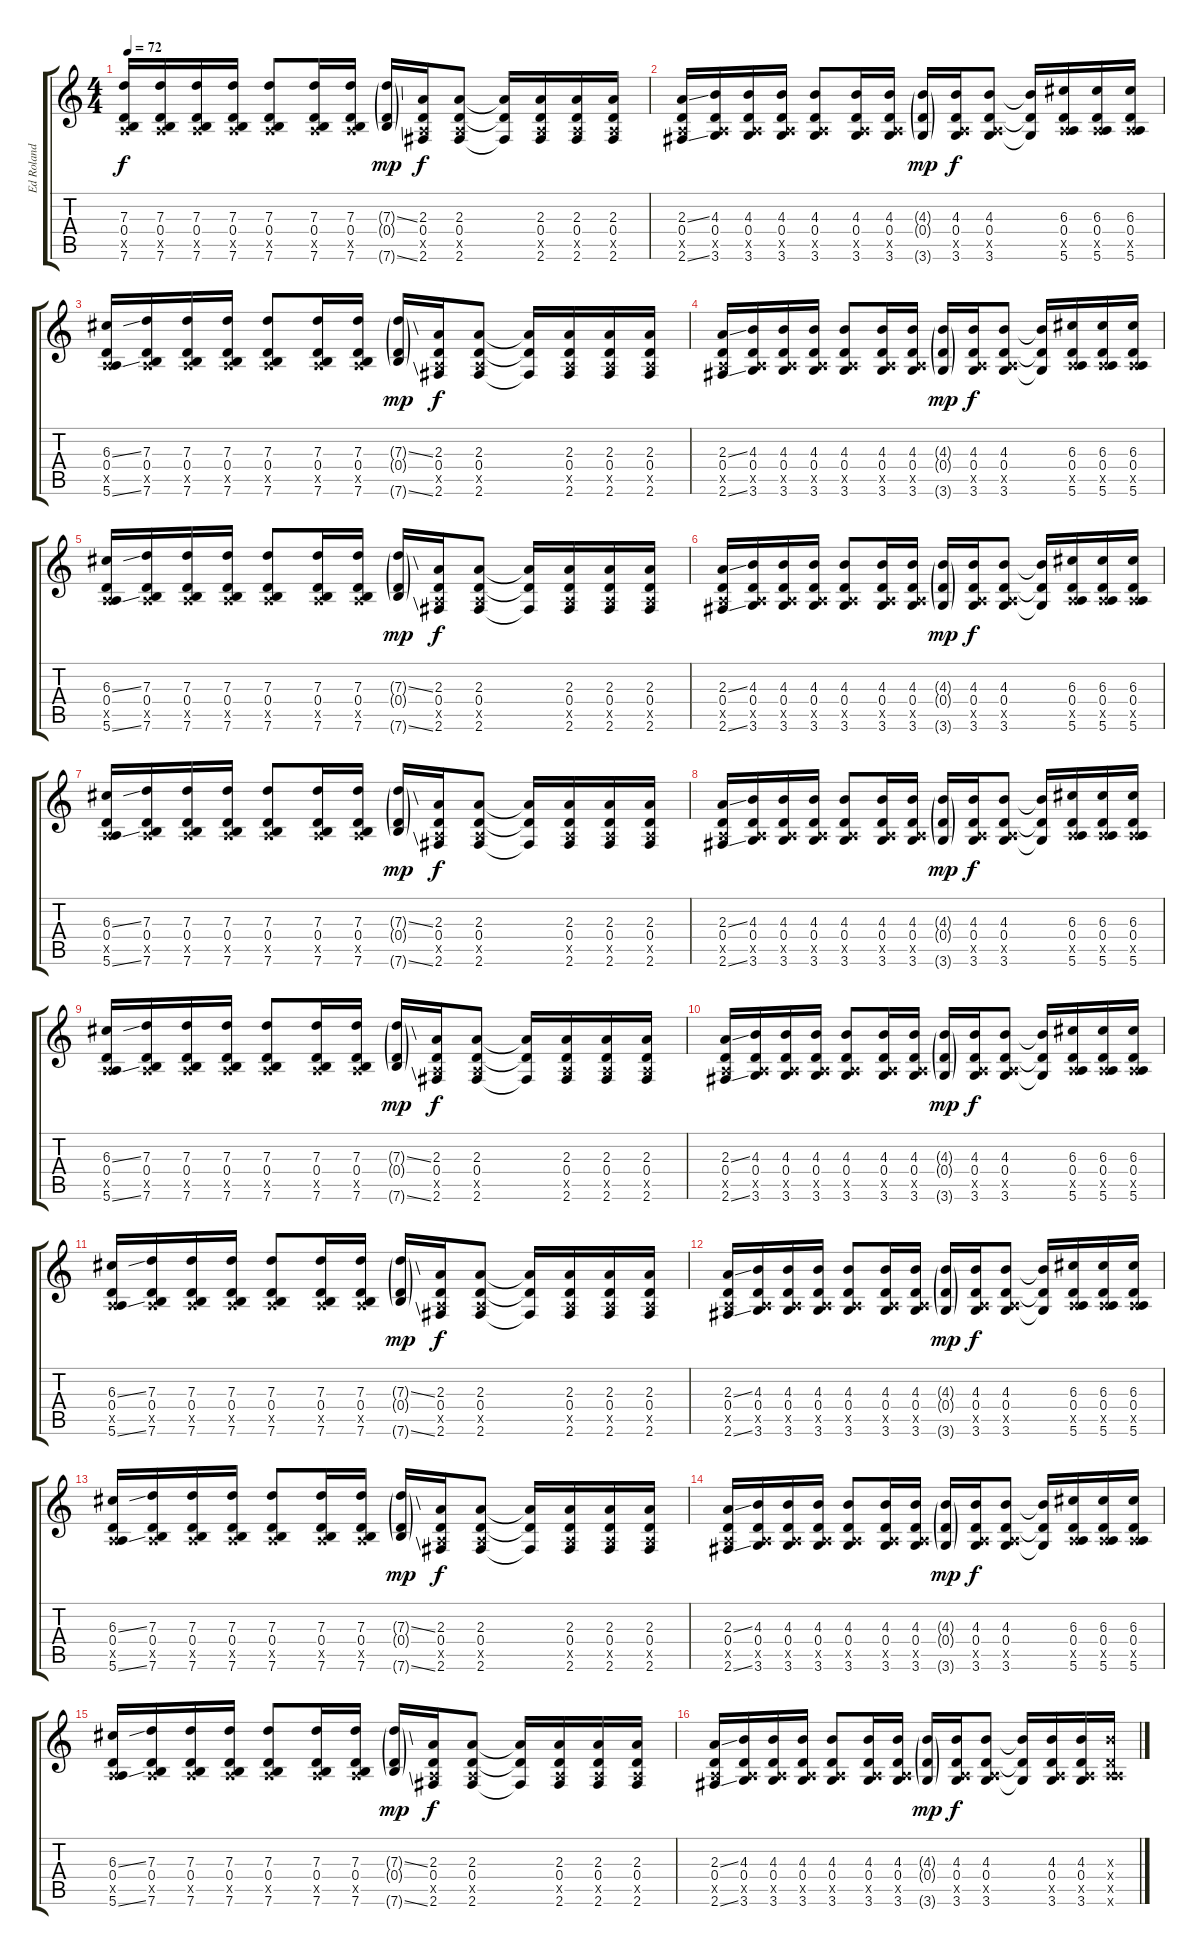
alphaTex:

\track ("Ed Roland" "Ed Roland") {instrument acousticguitarsteel}
\staff {score tabs}
\tuning (E4 B3 G3 D3 A2 E2) {hide}
\ts (4 4)
\tempo 72
\clef g2
\ks c
(7.3 0.4 0.5{x} 7.6).16{dy f instrument acousticguitarsteel} (7.3 0.4 0.5{x} 7.6).16 (7.3 0.4 0.5{x} 7.6).16 (7.3 0.4 0.5{x} 7.6).16 (7.3 0.4 0.5{x} 7.6).8 (7.3 0.4 0.5{x} 7.6).16 (7.3 0.4 0.5{x} 7.6).16 (7.3{ss g} 0.4{g} 7.6{ss g}).16{dy mp} (2.3 0.4 0.5{x} 2.6).16{dy f} (2.3 0.4 0.5{x} 2.6).8 (2.3{t} 0.4{t} 2.6{t}).16 (2.3 0.4 0.5{x} 2.6).16 (2.3 0.4 0.5{x} 2.6).16 (2.3 0.4 0.5{x} 2.6).16 |
(2.3{ss} 0.4 0.5{x} 2.6{ss}).16 (4.3 0.4 0.5{x} 3.6).16 (4.3 0.4 0.5{x} 3.6).16 (4.3 0.4 0.5{x} 3.6).16 (4.3 0.4 0.5{x} 3.6).8 (4.3 0.4 0.5{x} 3.6).16 (4.3 0.4 0.5{x} 3.6).16 (4.3{g} 0.4{g} 3.6{g}).16{dy mp} (4.3 0.4 0.5{x} 3.6).16{dy f} (4.3 0.4 0.5{x} 3.6).8 (4.3{t} 0.4{t} 3.6{t}).16 (6.3 0.4 0.5{x} 5.6).16 (6.3 0.4 0.5{x} 5.6).16 (6.3 0.4 0.5{x} 5.6).16 |
(6.3{ss} 0.4 0.5{x} 5.6{ss}).16 (7.3 0.4 0.5{x} 7.6).16 (7.3 0.4 0.5{x} 7.6).16 (7.3 0.4 0.5{x} 7.6).16 (7.3 0.4 0.5{x} 7.6).8 (7.3 0.4 0.5{x} 7.6).16 (7.3 0.4 0.5{x} 7.6).16 (7.3{ss g} 0.4{g} 7.6{ss g}).16{dy mp} (2.3 0.4 0.5{x} 2.6).16{dy f} (2.3 0.4 0.5{x} 2.6).8 (2.3{t} 0.4{t} 2.6{t}).16 (2.3 0.4 0.5{x} 2.6).16 (2.3 0.4 0.5{x} 2.6).16 (2.3 0.4 0.5{x} 2.6).16 |
(2.3{ss} 0.4 0.5{x} 2.6{ss}).16 (4.3 0.4 0.5{x} 3.6).16 (4.3 0.4 0.5{x} 3.6).16 (4.3 0.4 0.5{x} 3.6).16 (4.3 0.4 0.5{x} 3.6).8 (4.3 0.4 0.5{x} 3.6).16 (4.3 0.4 0.5{x} 3.6).16 (4.3{g} 0.4{g} 3.6{g}).16{dy mp} (4.3 0.4 0.5{x} 3.6).16{dy f} (4.3 0.4 0.5{x} 3.6).8 (4.3{t} 0.4{t} 3.6{t}).16 (6.3 0.4 0.5{x} 5.6).16 (6.3 0.4 0.5{x} 5.6).16 (6.3 0.4 0.5{x} 5.6).16 |
(6.3{ss} 0.4 0.5{x} 5.6{ss}).16 (7.3 0.4 0.5{x} 7.6).16 (7.3 0.4 0.5{x} 7.6).16 (7.3 0.4 0.5{x} 7.6).16 (7.3 0.4 0.5{x} 7.6).8 (7.3 0.4 0.5{x} 7.6).16 (7.3 0.4 0.5{x} 7.6).16 (7.3{ss g} 0.4{g} 7.6{ss g}).16{dy mp} (2.3 0.4 0.5{x} 2.6).16{dy f} (2.3 0.4 0.5{x} 2.6).8 (2.3{t} 0.4{t} 2.6{t}).16 (2.3 0.4 0.5{x} 2.6).16 (2.3 0.4 0.5{x} 2.6).16 (2.3 0.4 0.5{x} 2.6).16 |
(2.3{ss} 0.4 0.5{x} 2.6{ss}).16 (4.3 0.4 0.5{x} 3.6).16 (4.3 0.4 0.5{x} 3.6).16 (4.3 0.4 0.5{x} 3.6).16 (4.3 0.4 0.5{x} 3.6).8 (4.3 0.4 0.5{x} 3.6).16 (4.3 0.4 0.5{x} 3.6).16 (4.3{g} 0.4{g} 3.6{g}).16{dy mp} (4.3 0.4 0.5{x} 3.6).16{dy f} (4.3 0.4 0.5{x} 3.6).8 (4.3{t} 0.4{t} 3.6{t}).16 (6.3 0.4 0.5{x} 5.6).16 (6.3 0.4 0.5{x} 5.6).16 (6.3 0.4 0.5{x} 5.6).16 |
(6.3{ss} 0.4 0.5{x} 5.6{ss}).16 (7.3 0.4 0.5{x} 7.6).16 (7.3 0.4 0.5{x} 7.6).16 (7.3 0.4 0.5{x} 7.6).16 (7.3 0.4 0.5{x} 7.6).8 (7.3 0.4 0.5{x} 7.6).16 (7.3 0.4 0.5{x} 7.6).16 (7.3{ss g} 0.4{g} 7.6{ss g}).16{dy mp} (2.3 0.4 0.5{x} 2.6).16{dy f} (2.3 0.4 0.5{x} 2.6).8 (2.3{t} 0.4{t} 2.6{t}).16 (2.3 0.4 0.5{x} 2.6).16 (2.3 0.4 0.5{x} 2.6).16 (2.3 0.4 0.5{x} 2.6).16 |
(2.3{ss} 0.4 0.5{x} 2.6{ss}).16 (4.3 0.4 0.5{x} 3.6).16 (4.3 0.4 0.5{x} 3.6).16 (4.3 0.4 0.5{x} 3.6).16 (4.3 0.4 0.5{x} 3.6).8 (4.3 0.4 0.5{x} 3.6).16 (4.3 0.4 0.5{x} 3.6).16 (4.3{g} 0.4{g} 3.6{g}).16{dy mp} (4.3 0.4 0.5{x} 3.6).16{dy f} (4.3 0.4 0.5{x} 3.6).8 (4.3{t} 0.4{t} 3.6{t}).16 (6.3 0.4 0.5{x} 5.6).16 (6.3 0.4 0.5{x} 5.6).16 (6.3 0.4 0.5{x} 5.6).16 |
(6.3{ss} 0.4 0.5{x} 5.6{ss}).16 (7.3 0.4 0.5{x} 7.6).16 (7.3 0.4 0.5{x} 7.6).16 (7.3 0.4 0.5{x} 7.6).16 (7.3 0.4 0.5{x} 7.6).8 (7.3 0.4 0.5{x} 7.6).16 (7.3 0.4 0.5{x} 7.6).16 (7.3{ss g} 0.4{g} 7.6{ss g}).16{dy mp} (2.3 0.4 0.5{x} 2.6).16{dy f} (2.3 0.4 0.5{x} 2.6).8 (2.3{t} 0.4{t} 2.6{t}).16 (2.3 0.4 0.5{x} 2.6).16 (2.3 0.4 0.5{x} 2.6).16 (2.3 0.4 0.5{x} 2.6).16 |
(2.3{ss} 0.4 0.5{x} 2.6{ss}).16 (4.3 0.4 0.5{x} 3.6).16 (4.3 0.4 0.5{x} 3.6).16 (4.3 0.4 0.5{x} 3.6).16 (4.3 0.4 0.5{x} 3.6).8 (4.3 0.4 0.5{x} 3.6).16 (4.3 0.4 0.5{x} 3.6).16 (4.3{g} 0.4{g} 3.6{g}).16{dy mp} (4.3 0.4 0.5{x} 3.6).16{dy f} (4.3 0.4 0.5{x} 3.6).8 (4.3{t} 0.4{t} 3.6{t}).16 (6.3 0.4 0.5{x} 5.6).16 (6.3 0.4 0.5{x} 5.6).16 (6.3 0.4 0.5{x} 5.6).16 |
(6.3{ss} 0.4 0.5{x} 5.6{ss}).16 (7.3 0.4 0.5{x} 7.6).16 (7.3 0.4 0.5{x} 7.6).16 (7.3 0.4 0.5{x} 7.6).16 (7.3 0.4 0.5{x} 7.6).8 (7.3 0.4 0.5{x} 7.6).16 (7.3 0.4 0.5{x} 7.6).16 (7.3{ss g} 0.4{g} 7.6{ss g}).16{dy mp} (2.3 0.4 0.5{x} 2.6).16{dy f} (2.3 0.4 0.5{x} 2.6).8 (2.3{t} 0.4{t} 2.6{t}).16 (2.3 0.4 0.5{x} 2.6).16 (2.3 0.4 0.5{x} 2.6).16 (2.3 0.4 0.5{x} 2.6).16 |
(2.3{ss} 0.4 0.5{x} 2.6{ss}).16 (4.3 0.4 0.5{x} 3.6).16 (4.3 0.4 0.5{x} 3.6).16 (4.3 0.4 0.5{x} 3.6).16 (4.3 0.4 0.5{x} 3.6).8 (4.3 0.4 0.5{x} 3.6).16 (4.3 0.4 0.5{x} 3.6).16 (4.3{g} 0.4{g} 3.6{g}).16{dy mp} (4.3 0.4 0.5{x} 3.6).16{dy f} (4.3 0.4 0.5{x} 3.6).8 (4.3{t} 0.4{t} 3.6{t}).16 (6.3 0.4 0.5{x} 5.6).16 (6.3 0.4 0.5{x} 5.6).16 (6.3 0.4 0.5{x} 5.6).16 |
(6.3{ss} 0.4 0.5{x} 5.6{ss}).16 (7.3 0.4 0.5{x} 7.6).16 (7.3 0.4 0.5{x} 7.6).16 (7.3 0.4 0.5{x} 7.6).16 (7.3 0.4 0.5{x} 7.6).8 (7.3 0.4 0.5{x} 7.6).16 (7.3 0.4 0.5{x} 7.6).16 (7.3{ss g} 0.4{g} 7.6{ss g}).16{dy mp} (2.3 0.4 0.5{x} 2.6).16{dy f} (2.3 0.4 0.5{x} 2.6).8 (2.3{t} 0.4{t} 2.6{t}).16 (2.3 0.4 0.5{x} 2.6).16 (2.3 0.4 0.5{x} 2.6).16 (2.3 0.4 0.5{x} 2.6).16 |
(2.3{ss} 0.4 0.5{x} 2.6{ss}).16 (4.3 0.4 0.5{x} 3.6).16 (4.3 0.4 0.5{x} 3.6).16 (4.3 0.4 0.5{x} 3.6).16 (4.3 0.4 0.5{x} 3.6).8 (4.3 0.4 0.5{x} 3.6).16 (4.3 0.4 0.5{x} 3.6).16 (4.3{g} 0.4{g} 3.6{g}).16{dy mp} (4.3 0.4 0.5{x} 3.6).16{dy f} (4.3 0.4 0.5{x} 3.6).8 (4.3{t} 0.4{t} 3.6{t}).16 (6.3 0.4 0.5{x} 5.6).16 (6.3 0.4 0.5{x} 5.6).16 (6.3 0.4 0.5{x} 5.6).16 |
(6.3{ss} 0.4 0.5{x} 5.6{ss}).16 (7.3 0.4 0.5{x} 7.6).16 (7.3 0.4 0.5{x} 7.6).16 (7.3 0.4 0.5{x} 7.6).16 (7.3 0.4 0.5{x} 7.6).8 (7.3 0.4 0.5{x} 7.6).16 (7.3 0.4 0.5{x} 7.6).16 (7.3{ss g} 0.4{g} 7.6{ss g}).16{dy mp} (2.3 0.4 0.5{x} 2.6).16{dy f} (2.3 0.4 0.5{x} 2.6).8 (2.3{t} 0.4{t} 2.6{t}).16 (2.3 0.4 0.5{x} 2.6).16 (2.3 0.4 0.5{x} 2.6).16 (2.3 0.4 0.5{x} 2.6).16 |
(2.3{ss} 0.4 0.5{x} 2.6{ss}).16 (4.3 0.4 0.5{x} 3.6).16 (4.3 0.4 0.5{x} 3.6).16 (4.3 0.4 0.5{x} 3.6).16 (4.3 0.4 0.5{x} 3.6).8 (4.3 0.4 0.5{x} 3.6).16 (4.3 0.4 0.5{x} 3.6).16 (4.3{g} 0.4{g} 3.6{g}).16{dy mp} (4.3 0.4 0.5{x} 3.6).16{dy f} (4.3 0.4 0.5{x} 3.6).8 (4.3{t} 0.4{t} 3.6{t}).16 (4.3 0.4 0.5{x} 3.6).16 (4.3 0.4 0.5{x} 3.6).16 (4.3{x} 0.4{x} 0.5{x} 5.6{x}).16
